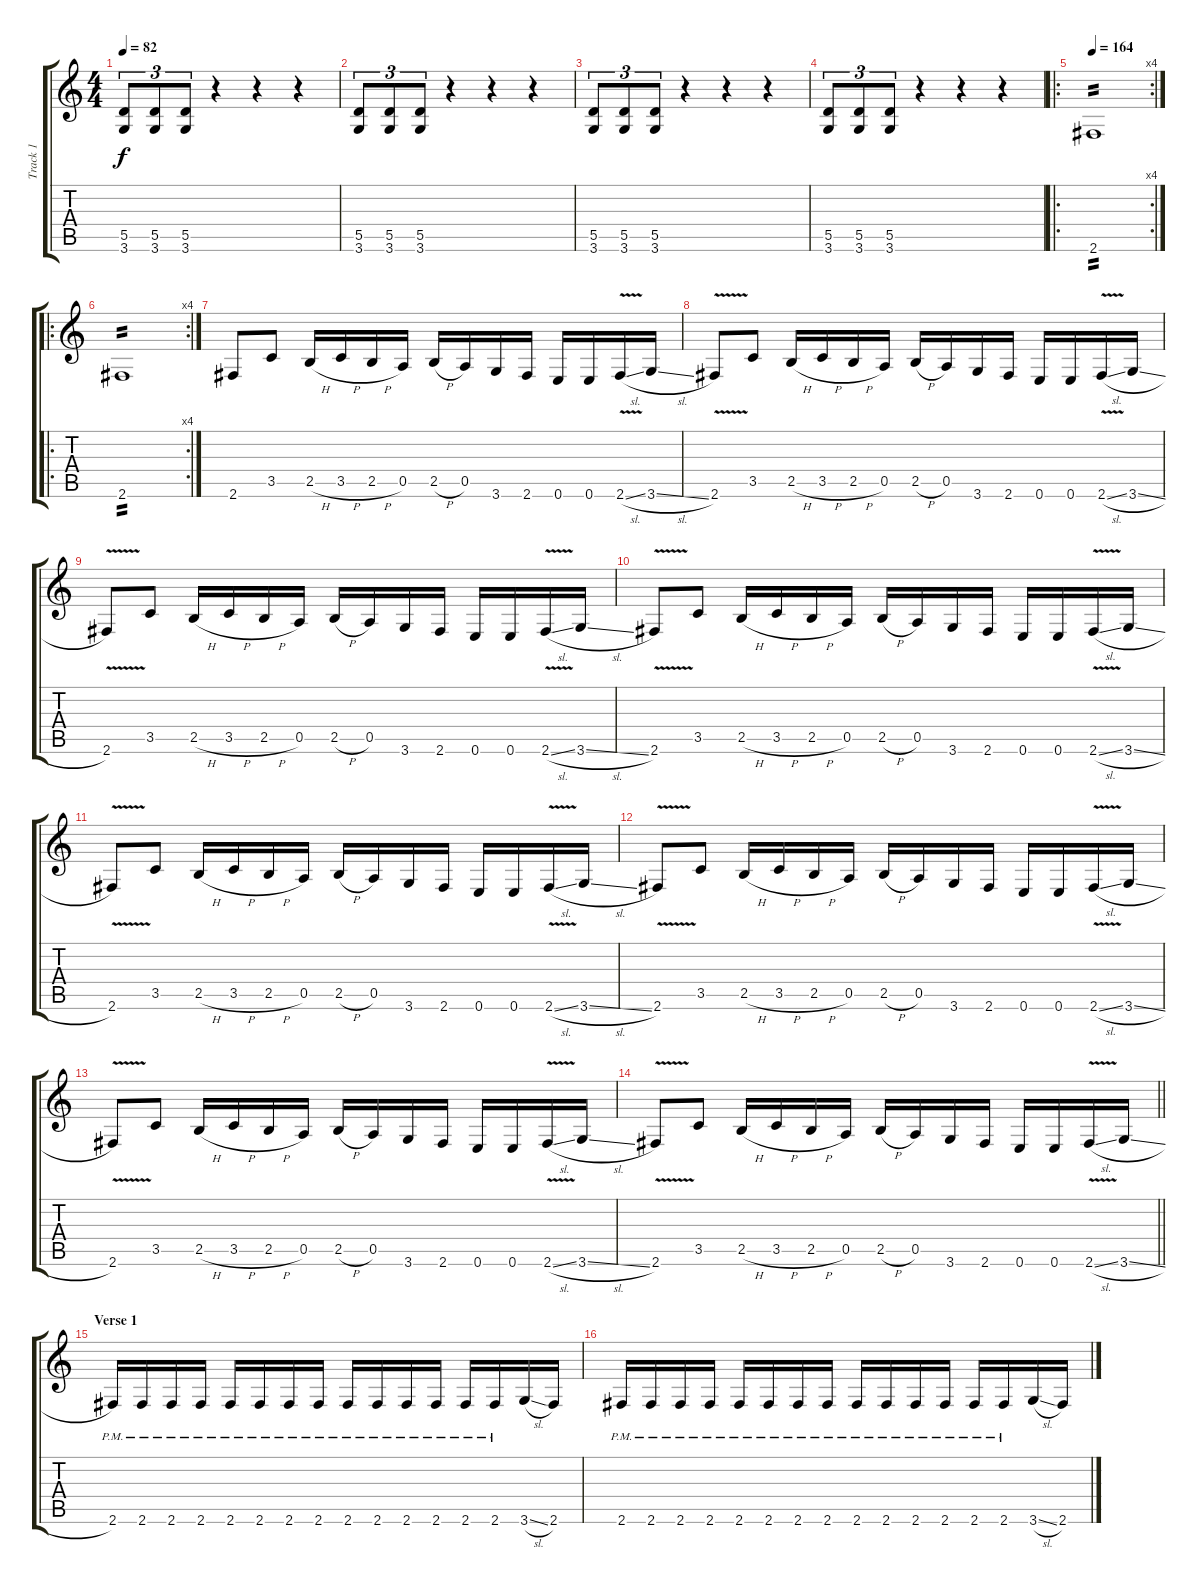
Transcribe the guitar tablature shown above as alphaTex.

\track ("Track 1" "Track 1") {instrument distortionguitar}
\staff {score tabs}
\tuning (E4 B3 G3 D3 A2 E2) {hide}
\ts (4 4)
\tempo 82
\clef g2
\ks c
(5.5 3.6).8{tu (3 2) dy f} (5.5 3.6).8{tu (3 2)} (5.5 3.6).8{tu (3 2)} r.4 r.4 r.4 |
(5.5 3.6).8{tu (3 2)} (5.5 3.6).8{tu (3 2)} (5.5 3.6).8{tu (3 2)} r.4 r.4 r.4 |
(5.5 3.6).8{tu (3 2)} (5.5 3.6).8{tu (3 2)} (5.5 3.6).8{tu (3 2)} r.4 r.4 r.4 |
(5.5 3.6).8{tu (3 2)} (5.5 3.6).8{tu (3 2)} (5.5 3.6).8{tu (3 2)} r.4 r.4 r.4 |
\ro
\rc 4
\tempo 164
2.6.1{tp 2} |
\ro
\rc 4
2.6.1{tp 2} |
2.6.8 3.5.8 2.5{h}.16 3.5{h}.16 2.5{h}.16 0.5.16 2.5{h}.16 0.5.16 3.6.16 2.6.16 0.6.16 0.6.16 2.6{v sl}.16 3.6{sl}.16 |
2.6{v}.8 3.5.8 2.5{h}.16 3.5{h}.16 2.5{h}.16 0.5.16 2.5{h}.16 0.5.16 3.6.16 2.6.16 0.6.16 0.6.16 2.6{v sl}.16 3.6{sl}.16 |
2.6{v}.8 3.5.8 2.5{h}.16 3.5{h}.16 2.5{h}.16 0.5.16 2.5{h}.16 0.5.16 3.6.16 2.6.16 0.6.16 0.6.16 2.6{v sl}.16 3.6{sl}.16 |
2.6{v}.8 3.5.8 2.5{h}.16 3.5{h}.16 2.5{h}.16 0.5.16 2.5{h}.16 0.5.16 3.6.16 2.6.16 0.6.16 0.6.16 2.6{v sl}.16 3.6{sl}.16 |
2.6{v}.8 3.5.8 2.5{h}.16 3.5{h}.16 2.5{h}.16 0.5.16 2.5{h}.16 0.5.16 3.6.16 2.6.16 0.6.16 0.6.16 2.6{v sl}.16 3.6{sl}.16 |
2.6{v}.8 3.5.8 2.5{h}.16 3.5{h}.16 2.5{h}.16 0.5.16 2.5{h}.16 0.5.16 3.6.16 2.6.16 0.6.16 0.6.16 2.6{v sl}.16 3.6{sl}.16 |
2.6{v}.8 3.5.8 2.5{h}.16 3.5{h}.16 2.5{h}.16 0.5.16 2.5{h}.16 0.5.16 3.6.16 2.6.16 0.6.16 0.6.16 2.6{v sl}.16 3.6{sl}.16 |
\barLineRight lightlight
2.6{v}.8 3.5.8 2.5{h}.16 3.5{h}.16 2.5{h}.16 0.5.16 2.5{h}.16 0.5.16 3.6.16 2.6.16 0.6.16 0.6.16 2.6{v sl}.16 3.6{sl}.16 |
\section ("" "Verse 1")
2.6{pm}.16 2.6{pm}.16 2.6{pm}.16 2.6{pm}.16 2.6{pm}.16 2.6{pm}.16 2.6{pm}.16 2.6{pm}.16 2.6{pm}.16 2.6{pm}.16 2.6{pm}.16 2.6{pm}.16 2.6{pm}.16 2.6{pm}.16 3.6{sl}.16 2.6.16 |
2.6{pm}.16 2.6{pm}.16 2.6{pm}.16 2.6{pm}.16 2.6{pm}.16 2.6{pm}.16 2.6{pm}.16 2.6{pm}.16 2.6{pm}.16 2.6{pm}.16 2.6{pm}.16 2.6{pm}.16 2.6{pm}.16 2.6{pm}.16 3.6{sl}.16 2.6.16
